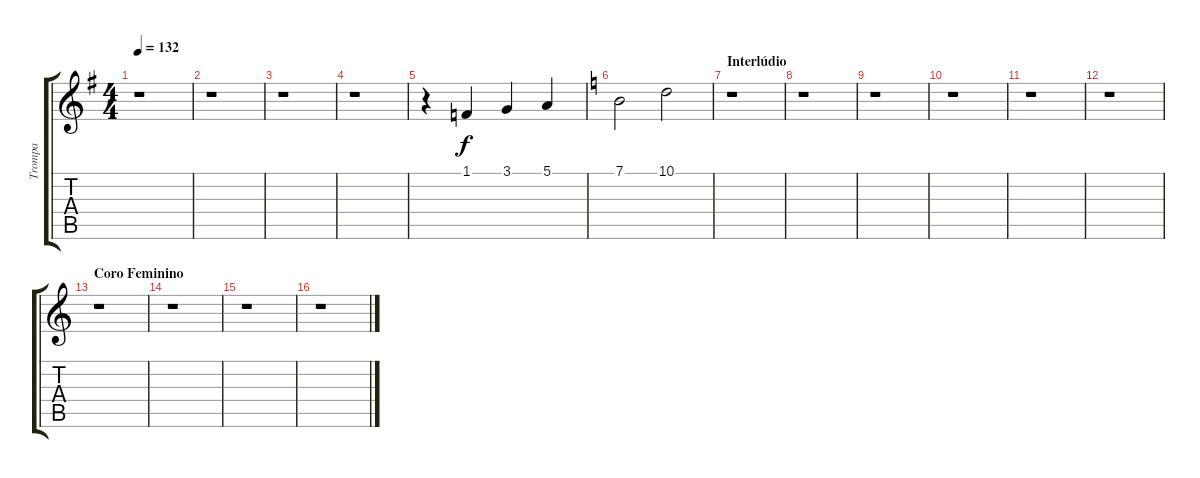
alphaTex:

\track ("Trompa" "Trompa") {instrument frenchhorn}
\staff {score tabs}
\tuning (E4 B3 G3 D3 A2 E2) {hide}
\ts (4 4)
\tempo 132
\clef g2
\ks g
r.1{dy f} |
r.1 |
r.1 |
r.1 |
r.4 1.1.4 3.1.4 5.1.4 |
\ks aminor
7.1.2 10.1.2 |
\section ("" "Interlúdio")
r.1 |
r.1 |
r.1 |
r.1 |
r.1 |
r.1 |
\section ("" "Coro Feminino")
r.1 |
r.1 |
r.1 |
r.1
